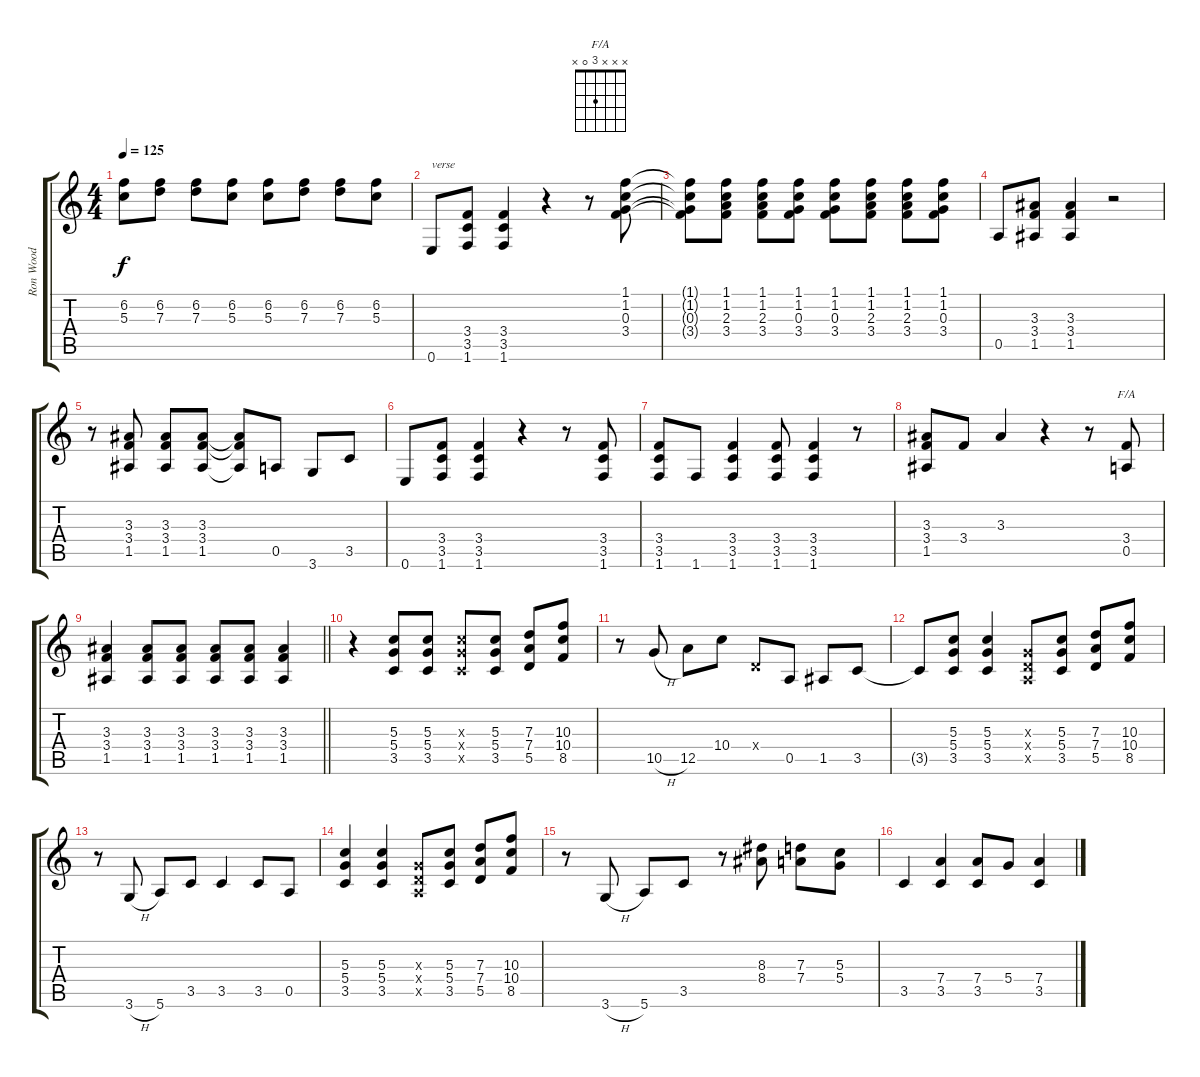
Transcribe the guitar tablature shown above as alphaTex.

\track ("Ron Wood" "Ron Wood") {instrument electricguitarclean}
\staff {score tabs}
\tuning (E4 B3 G3 D3 A2 E2) {hide}
\chord ("F/A" x x x 3 0 x)
\ts (4 4)
\tempo 125
\clef g2
\ks c
(6.2 5.3).8{dy f} (6.2 7.3).8 (6.2 7.3).8 (6.2 5.3).8 (6.2 5.3).8 (6.2 7.3).8 (6.2 7.3).8 (6.2 5.3).8 |
0.6.8{txt "verse"} (3.4 3.5 1.6).8 (3.4 3.5 1.6).4 r.4 r.8 (1.1 1.2 0.3 3.4).8 |
(1.1{t} 1.2{t} 0.3{t} 3.4{t}).8 (1.1 1.2 2.3 3.4).8 (1.1 1.2 2.3 3.4).8 (1.1 1.2 0.3 3.4).8 (1.1 1.2 0.3 3.4).8 (1.1 1.2 2.3 3.4).8 (1.1 1.2 2.3 3.4).8 (1.1 1.2 0.3 3.4).8 |
0.5.8 (3.3 3.4 1.5).8 (3.3 3.4 1.5).4 r.2 |
r.8 (3.3 3.4 1.5).8 (3.3 3.4 1.5).8 (3.3 3.4 1.5).8 (3.3{t} 3.4{t} 1.5{t}).8 0.5.8 3.6.8 3.5.8 |
0.6.8 (3.4 3.5 1.6).8 (3.4 3.5 1.6).4 r.4 r.8 (3.4 3.5 1.6).8 |
(3.4 3.5 1.6).8 1.6.8 (3.4 3.5 1.6).4 (3.4 3.5 1.6).8 (3.4 3.5 1.6).4 r.8 |
(3.3 3.4 1.5).8 3.4.8 3.3.4 r.4 r.8 (3.4 0.5).8{ch "F/A"} |
\barLineRight lightlight
(3.3 3.4 1.5).4 (3.3 3.4 1.5).8 (3.3 3.4 1.5).8 (3.3 3.4 1.5).8 (3.3 3.4 1.5).8 (3.3 3.4 1.5).4 |
r.4 (5.3 5.4 3.5).8 (5.3 5.4 3.5).8 (5.3{x} 5.4{x} 3.5{x}).8 (5.3 5.4 3.5).8 (7.3 7.4 5.5).8 (10.3 10.4 8.5).8 |
r.8 10.5{h}.8 12.5.8 10.4.8 0.4{x}.8 0.5.8 1.5.8 3.5.8 |
3.5{t}.8 (5.3 5.4 3.5).8 (5.3 5.4 3.5).4 (0.3{x} 0.4{x} 0.5{x}).8 (5.3 5.4 3.5).8 (7.3 7.4 5.5).8 (10.3 10.4 8.5).8 |
r.8 3.6{h}.8 5.6.8 3.5.8 3.5.4 3.5.8 0.5.8 |
(5.3 5.4 3.5).4 (5.3 5.4 3.5).4 (0.3{x} 0.4{x} 0.5{x}).8 (5.3 5.4 3.5).8 (7.3 7.4 5.5).8 (10.3 10.4 8.5).8 |
r.8 3.6{h}.8 5.6.8 3.5.8 r.8 (8.3 8.4).8 (7.3 7.4).8 (5.3 5.4).8 |
3.5.4 (7.4 3.5).4 (7.4 3.5).8 5.4.8 (7.4 3.5).4
